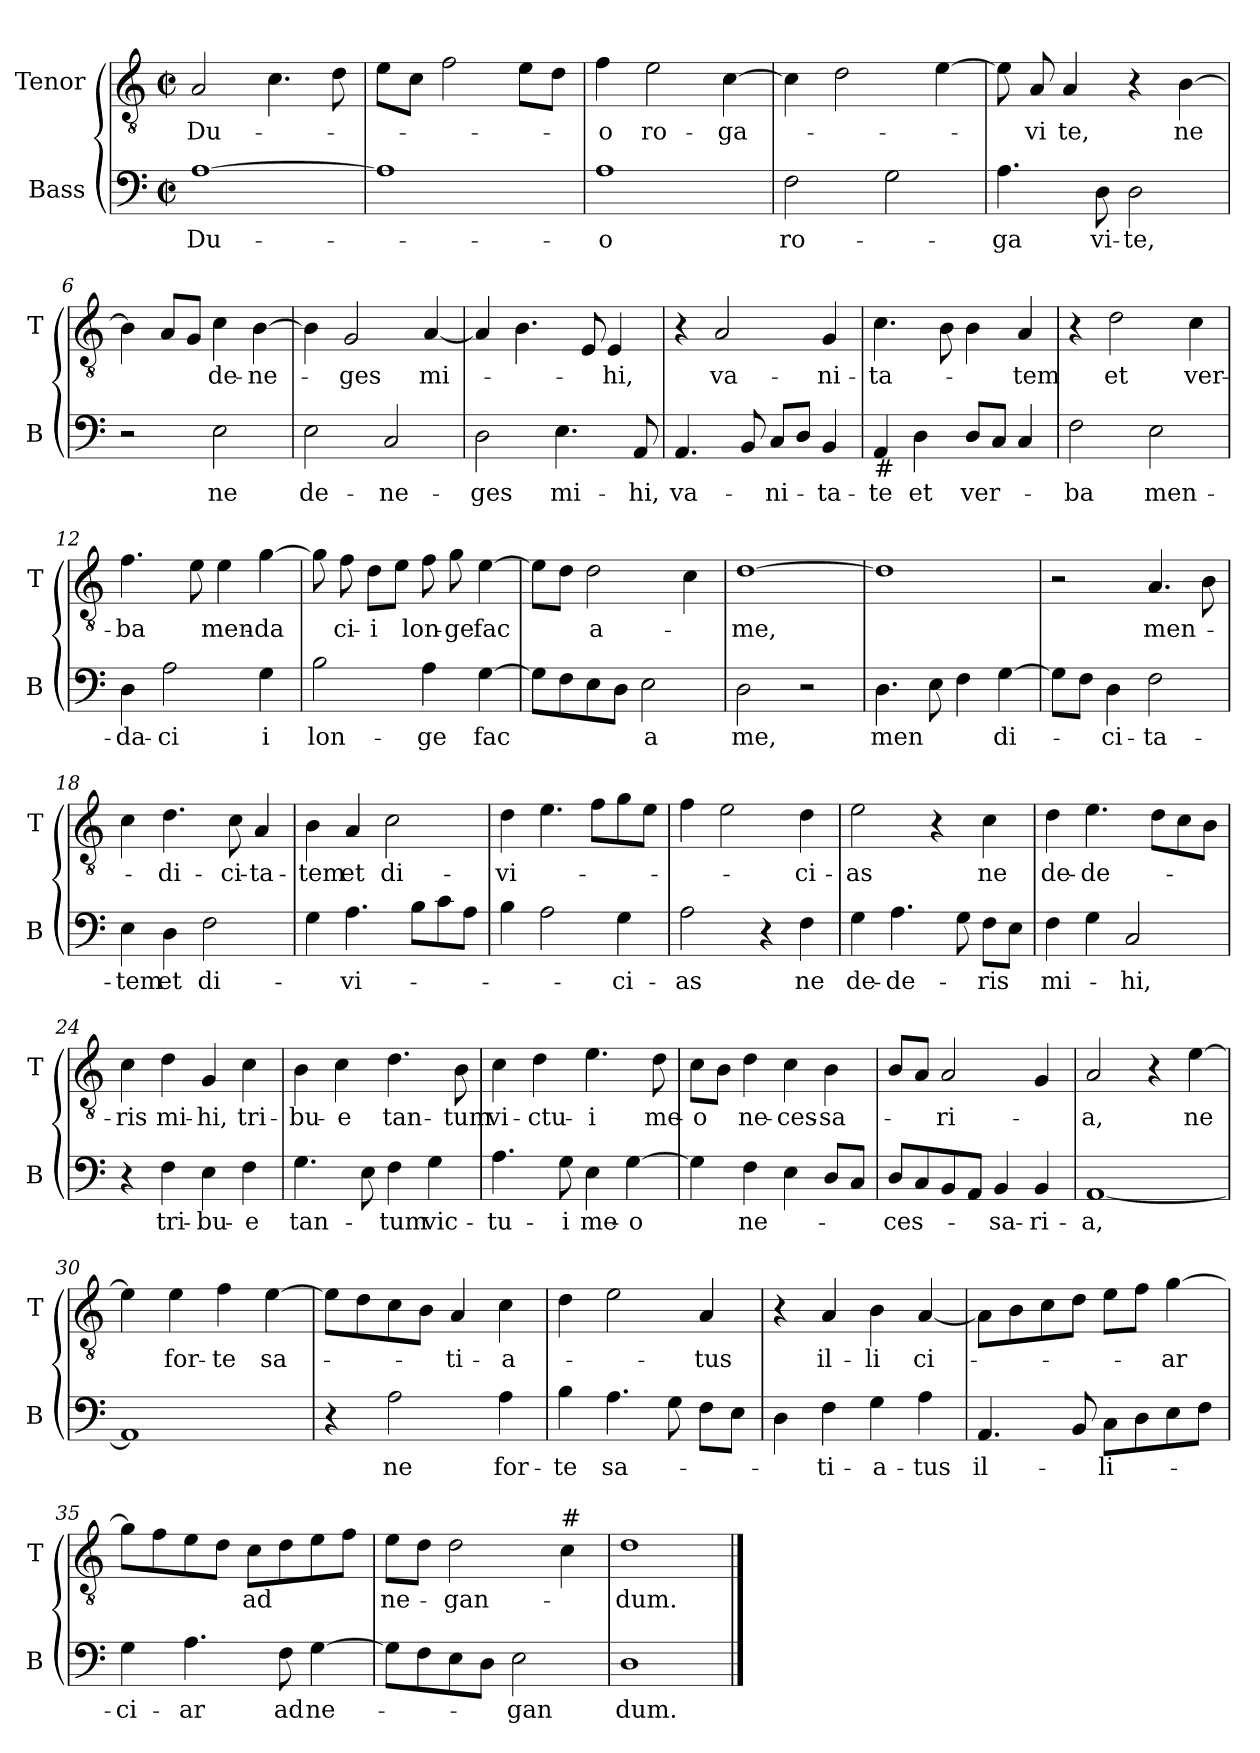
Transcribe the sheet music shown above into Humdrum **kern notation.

**kern	**text	**kern	**text
*part2	*part2	*part1	*part1
*staff2	*staff2	*staff1	*staff1
*I"Bass	*	*I"Tenor	*
*I'B	*	*I'T	*
*clefF4	*	*clefGv2	*
*k[]	*	*k[]	*
*C:	*	*C:	*
*M2/2	*	*M2/2	*
*met(c|)	*	*met(c|)	*
=1	=1	=1	=1
!	!LO:LY:b	!	!LO:LY:b
[1A	Du-	2A/	Du-
.	.	4.c\	.
.	.	8d\	.
=2	=2	=2	=2
1A]	.	8e\L	.
.	.	8c\J	.
.	.	2f\	.
.	.	8e\L	.
.	.	8d\J	.
=3	=3	=3	=3
!	!LO:LY:b	!	!LO:LY:b
1A	-o	4f\	-o
!	!	!	!LO:LY:b
.	.	2e\	ro-
!	!	!	!LO:LY:b
.	.	[4c\	-ga-
=4	=4	=4	=4
!	!LO:LY:b	!	!
2F\	ro-	4c\]	.
.	.	2d\	.
2G\	.	.	.
.	.	[4e\	.
=5	=5	=5	=5
!	!LO:LY:b	!	!
4.A\	-ga	8e\]	.
!	!	!	!LO:LY:b
.	.	8A/	-vi
!	!	!	!LO:LY:b
.	.	4A/	te,
!	!LO:LY:b	!	!
8D\	vi-	.	.
!	!LO:LY:b	!	!
2D\	-te,	4r	.
!	!	!	!LO:LY:b
.	.	[4B\	ne
!!LO:LB:g=z
=6	=6	=6	=6
2r	.	4B\]	.
.	.	8A/L	.
.	.	8G/J	.
!	!LO:LY:b	!	!LO:LY:b
2E\	ne	4c\	de-
!	!	!	!LO:LY:b
.	.	[4B\	-ne-
=7	=7	=7	=7
!	!LO:LY:b	!	!
2E\	de-	4B\]	.
!	!	!	!LO:LY:b
.	.	2G/	-ges
!	!LO:LY:b	!	!
2C/	-ne-	.	.
!	!	!	!LO:LY:b
.	.	[4A/	mi-
=8	=8	=8	=8
!	!LO:LY:b	!	!
2D\	-ges	4A/]	.
.	.	4.B\	.
!	!LO:LY:b	!	!
4.E\	mi-	.	.
.	.	8E/	.
!	!	!	!LO:LY:b
.	.	4E/	-hi,
!	!LO:LY:b	!	!
8AA/	-hi,	.	.
=9	=9	=9	=9
!	!LO:LY:b	!	!
4.AA/	va-	4r	.
!	!	!	!LO:LY:b
.	.	2A/	va-
8BB/	.	.	.
!	!LO:LY:b	!	!
8C/L	-ni-	.	.
8D/J	.	.	.
!	!LO:LY:b	!	!LO:LY:b
4BB/	-ta-	4G/	-ni-
=10	=10	=10	=10
!LO:TX:b:t=#	!	!	!
!	!LO:LY:b	!	!LO:LY:b
4AA/	-te	4.c\	-ta-
!	!LO:LY:b	!	!
4D\	et	.	.
.	.	8B\	.
!	!LO:LY:b	!	!
8D/L	ver-	4B\	.
8C/J	.	.	.
!	!	!	!LO:LY:b
4C/	.	4A/	-tem
!!LO:LB:g=z
=11	=11	=11	=11
!	!LO:LY:b	!	!
2F\	-ba	4r	.
!	!	!	!LO:LY:b
.	.	2d\	et
!	!LO:LY:b	!	!
2E\	men-	.	.
!	!	!	!LO:LY:b
.	.	4c\	ver-
=12	=12	=12	=12
!	!LO:LY:b	!	!LO:LY:b
4D\	-da-	4.f\	-ba
!	!LO:LY:b	!	!
2A\	-ci	.	.
.	.	8e\	.
!	!	!	!LO:LY:b
.	.	4e\	men-
!	!LO:LY:b	!	!LO:LY:b
4G\	i	[4g\	-da
=13	=13	=13	=13
!	!LO:LY:b	!	!
2B\	lon-	8g\]	.
!	!	!	!LO:LY:b
.	.	8f\	ci-
!	!	!	!LO:LY:b
.	.	8d\L	-i
.	.	8e\J	.
!	!LO:LY:b	!	!LO:LY:b
4A\	-ge	8f\	lon-
!	!	!	!LO:LY:b
.	.	8g\	-ge
!	!LO:LY:b	!	!LO:LY:b
[4G\	fac	[4e\	fac
=14	=14	=14	=14
8G\L]	.	8e\L]	.
8F\	.	8d\J	.
!	!	!	!LO:LY:b
8E\	.	2d\	a-
8D\J	.	.	.
!	!LO:LY:b	!	!
2E\	a	.	.
.	.	4c\	.
=15	=15	=15	=15
!	!LO:LY:b	!	!LO:LY:b
2D\	me,	[1d	-me,
2r	.	.	.
!!LO:LB:g=z
=16	=16	=16	=16
!	!LO:LY:b	!	!
4.D\	men	1d]	.
8E\	.	.	.
4F\	.	.	.
!	!LO:LY:b	!	!
[4G\	di-	.	.
=17	=17	=17	=17
8G\L]	.	2r	.
8F\J	.	.	.
!	!LO:LY:b	!	!
4D\	-ci-	.	.
!	!LO:LY:b	!	!LO:LY:b
2F\	-ta-	4.A/	men-
.	.	8B\	.
=18	=18	=18	=18
!	!LO:LY:b	!	!
4E\	-tem	4c\	.
!	!LO:LY:b	!	!LO:LY:b
4D\	et	4.d\	-di-
!	!LO:LY:b	!	!
2F\	di-	.	.
!	!	!	!LO:LY:b
.	.	8c\	-ci-
!	!	!	!LO:LY:b
.	.	4A/	-ta-
=19	=19	=19	=19
!	!	!	!LO:LY:b
4G\	.	4B\	-tem
!	!LO:LY:b	!	!LO:LY:b
4.A\	-vi-	4A/	et
!	!	!	!LO:LY:b
.	.	2c\	di-
8B\L	.	.	.
8c\	.	.	.
8A\J	.	.	.
=20	=20	=20	=20
!	!	!	!LO:LY:b
4B\	.	4d\	-vi-
2A\	.	4.e\	.
.	.	8f\L	.
!	!LO:LY:b	!	!
4G\	-ci-	8g\	.
.	.	8e\J	.
=21	=21	=21	=21
!	!LO:LY:b	!	!
2A\	-as	4f\	.
.	.	2e\	.
4r	.	.	.
!	!LO:LY:b	!	!LO:LY:b
4F\	ne	4d\	-ci-
!!LO:LB:g=z
=22	=22	=22	=22
!	!LO:LY:b	!	!LO:LY:b
4G\	de-	2e\	-as
!	!LO:LY:b	!	!
4.A\	-de-	.	.
.	.	4r	.
8G\	.	.	.
!	!LO:LY:b	!	!LO:LY:b
8F\L	-ris	4c\	ne
8E\J	.	.	.
=23	=23	=23	=23
!	!LO:LY:b	!	!LO:LY:b
4F\	mi-	4d\	de-
!	!	!	!LO:LY:b
4G\	.	4.e\	-de-
!	!LO:LY:b	!	!
2C/	-hi,	.	.
.	.	8d\L	.
.	.	8c\	.
.	.	8B\J	.
=24	=24	=24	=24
!	!	!	!LO:LY:b
4r	.	4c\	-ris
!	!LO:LY:b	!	!LO:LY:b
4F\	tri-	4d\	mi-
!	!LO:LY:b	!	!LO:LY:b
4E\	-bu-	4G/	-hi,
!	!LO:LY:b	!	!LO:LY:b
4F\	-e	4c\	tri-
=25	=25	=25	=25
!	!LO:LY:b	!	!LO:LY:b
4.G\	tan-	4B\	-bu-
!	!	!	!LO:LY:b
.	.	4c\	-e
8E\	.	.	.
!	!LO:LY:b	!	!LO:LY:b
4F\	-tum	4.d\	tan-
!	!LO:LY:b	!	!
4G\	vic-	.	.
!	!	!	!LO:LY:b
.	.	8B\	-tum
=26	=26	=26	=26
!	!LO:LY:b	!	!LO:LY:b
4.A\	-tu-	4c\	vi-
!	!	!	!LO:LY:b
.	.	4d\	-ctu-
!	!LO:LY:b	!	!
8G\	-i	.	.
!	!LO:LY:b	!	!LO:LY:b
4E\	me-	4.e\	-i
!	!LO:LY:b	!	!
[4G\	-o	.	.
!	!	!	!LO:LY:b
.	.	8d\	me-
!!LO:PB:g=z
=27	=27	=27	=27
!	!	!	!LO:LY:b
4G\]	.	8c\L	-o
.	.	8B\J	.
!	!LO:LY:b	!	!LO:LY:b
4F\	ne-	4d\	ne-
!	!	!	!LO:LY:b
4E\	.	4c\	-ces-
!	!	!	!LO:LY:b
8D/L	.	4B\	-sa-
8C/J	.	.	.
=28	=28	=28	=28
!	!LO:LY:b	!	!
8D/L	-ces-	8B/L	.
8C/	.	8A/J	.
!	!	!	!LO:LY:b
8BB/	.	2A/	-ri-
8AA/J	.	.	.
!	!LO:LY:b	!	!
4BB/	-sa-	.	.
!	!LO:LY:b	!	!
4BB/	-ri-	4G/	.
=29	=29	=29	=29
!	!LO:LY:b	!	!LO:LY:b
[1AA	-a,	2A/	-a,
.	.	4r	.
!	!	!	!LO:LY:b
.	.	[4e\	ne
=30	=30	=30	=30
1AA]	.	4e\]	.
!	!	!	!LO:LY:b
.	.	4e\	for-
!	!	!	!LO:LY:b
.	.	4f\	-te
!	!	!	!LO:LY:b
.	.	[4e\	sa-
=31	=31	=31	=31
4r	.	8e\L]	.
.	.	8d\	.
!	!LO:LY:b	!	!
2A\	ne	8c\	.
.	.	8B\J	.
!	!	!	!LO:LY:b
.	.	4A/	-ti-
!	!LO:LY:b	!	!LO:LY:b
4A\	for-	4c\	-a-
!!LO:LB:g=z
=32	=32	=32	=32
!	!LO:LY:b	!	!
4B\	-te	4d\	.
!	!LO:LY:b	!	!
4.A\	sa-	2e\	.
8G\	.	.	.
!	!	!	!LO:LY:b
8F\L	.	4A/	-tus
8E\J	.	.	.
=33	=33	=33	=33
4D\	.	4r	.
!	!LO:LY:b	!	!LO:LY:b
4F\	-ti-	4A/	il-
!	!LO:LY:b	!	!LO:LY:b
4G\	-a-	4B\	-li
!	!LO:LY:b	!	!LO:LY:b
4A\	-tus	[4A/	ci-
=34	=34	=34	=34
!	!LO:LY:b	!	!
4.AA/	il-	8A\L]	.
.	.	8B\	.
.	.	8c\	.
8BB/	.	8d\J	.
!	!LO:LY:b	!	!
8C\L	-li-	8e\L	.
8D\	.	8f\J	.
!	!	!	!LO:LY:b
8E\	.	[4g\	-ar
8F\J	.	.	.
=35	=35	=35	=35
!	!LO:LY:b	!	!
4G\	-ci-	8g\L]	.
.	.	8f\	.
!	!LO:LY:b	!	!
4.A\	-ar	8e\	.
.	.	8d\J	.
!	!	!	!LO:LY:b
.	.	8c\L	ad
!	!LO:LY:b	!	!
8F\	ad	8d\	.
!	!LO:LY:b	!	!
[4G\	ne-	8e\	.
.	.	8f\J	.
=36	=36	=36	=36
!	!	!	!LO:LY:b
8G\L]	.	8e\L	ne-
8F\	.	8d\J	.
!	!	!	!LO:LY:b
8E\	.	2d\	-gan-
8D\J	.	.	.
!	!LO:LY:b	!	!
2E\	-gan	.	.
!	!	!LO:TX:a:t=#	!
.	.	4c\	.
=37	=37	=37	=37
!	!LO:LY:b	!	!LO:LY:b
1D	dum.	1d	-dum.
==	==	==	==
*-	*-	*-	*-
